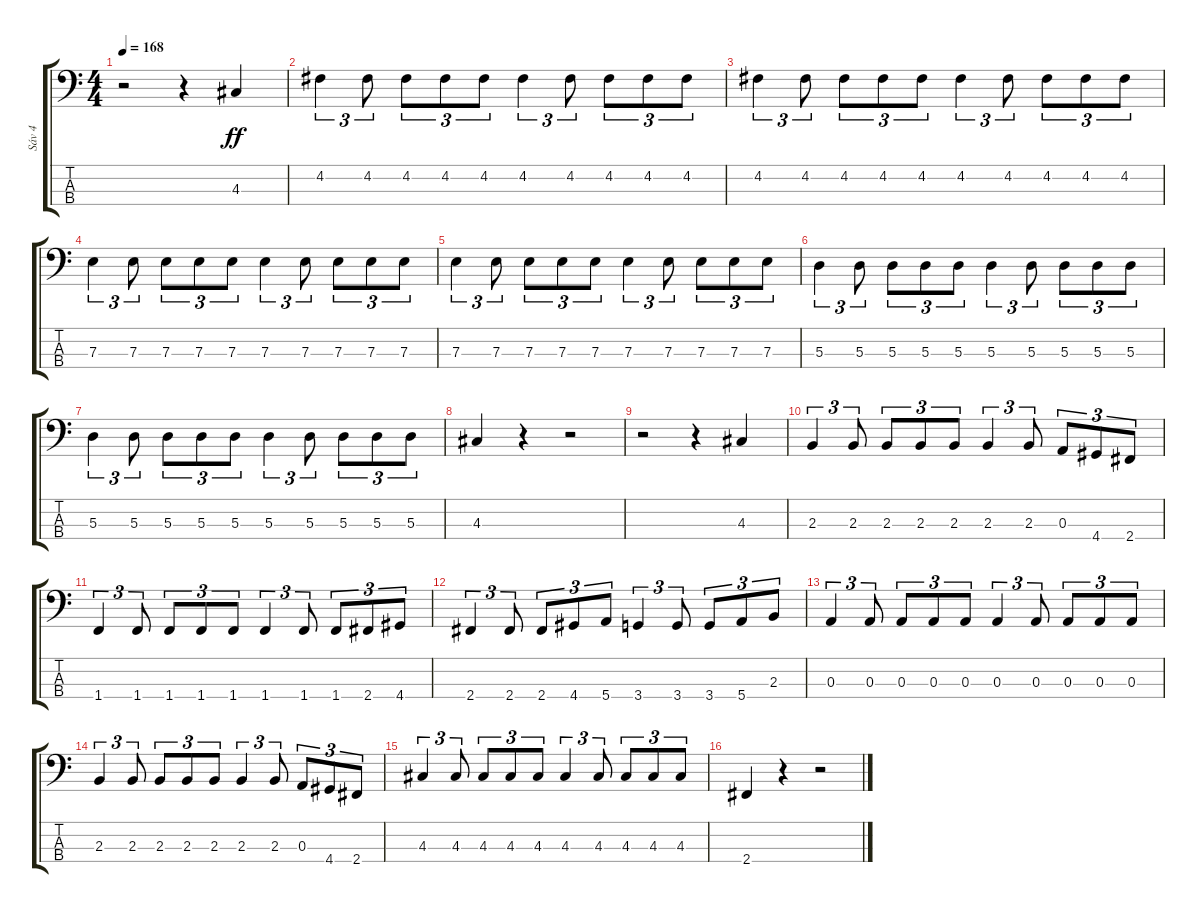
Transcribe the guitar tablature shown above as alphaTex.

\track ("Sáv 4" "Sáv 4") {instrument electricbassfinger}
\staff {score tabs}
\tuning (G2 D2 A1 E1) {hide}
\ts (4 4)
\tempo 168
\clef f4
\ks c
r.2{dy ff} r.4 4.3.4 |
4.2.4{tu (3 2)} 4.2.8{tu (3 2)} 4.2.8{tu (3 2)} 4.2.8{tu (3 2)} 4.2.8{tu (3 2)} 4.2.4{tu (3 2)} 4.2.8{tu (3 2)} 4.2.8{tu (3 2)} 4.2.8{tu (3 2)} 4.2.8{tu (3 2)} |
4.2.4{tu (3 2)} 4.2.8{tu (3 2)} 4.2.8{tu (3 2)} 4.2.8{tu (3 2)} 4.2.8{tu (3 2)} 4.2.4{tu (3 2)} 4.2.8{tu (3 2)} 4.2.8{tu (3 2)} 4.2.8{tu (3 2)} 4.2.8{tu (3 2)} |
7.3.4{tu (3 2)} 7.3.8{tu (3 2)} 7.3.8{tu (3 2)} 7.3.8{tu (3 2)} 7.3.8{tu (3 2)} 7.3.4{tu (3 2)} 7.3.8{tu (3 2)} 7.3.8{tu (3 2)} 7.3.8{tu (3 2)} 7.3.8{tu (3 2)} |
7.3.4{tu (3 2)} 7.3.8{tu (3 2)} 7.3.8{tu (3 2)} 7.3.8{tu (3 2)} 7.3.8{tu (3 2)} 7.3.4{tu (3 2)} 7.3.8{tu (3 2)} 7.3.8{tu (3 2)} 7.3.8{tu (3 2)} 7.3.8{tu (3 2)} |
5.3.4{tu (3 2)} 5.3.8{tu (3 2)} 5.3.8{tu (3 2)} 5.3.8{tu (3 2)} 5.3.8{tu (3 2)} 5.3.4{tu (3 2)} 5.3.8{tu (3 2)} 5.3.8{tu (3 2)} 5.3.8{tu (3 2)} 5.3.8{tu (3 2)} |
5.3.4{tu (3 2)} 5.3.8{tu (3 2)} 5.3.8{tu (3 2)} 5.3.8{tu (3 2)} 5.3.8{tu (3 2)} 5.3.4{tu (3 2)} 5.3.8{tu (3 2)} 5.3.8{tu (3 2)} 5.3.8{tu (3 2)} 5.3.8{tu (3 2)} |
4.3.4 r.4 r.2 |
r.2 r.4 4.3.4 |
2.3.4{tu (3 2)} 2.3.8{tu (3 2)} 2.3.8{tu (3 2)} 2.3.8{tu (3 2)} 2.3.8{tu (3 2)} 2.3.4{tu (3 2)} 2.3.8{tu (3 2)} 0.3.8{tu (3 2)} 4.4.8{tu (3 2)} 2.4.8{tu (3 2)} |
1.4.4{tu (3 2)} 1.4.8{tu (3 2)} 1.4.8{tu (3 2)} 1.4.8{tu (3 2)} 1.4.8{tu (3 2)} 1.4.4{tu (3 2)} 1.4.8{tu (3 2)} 1.4.8{tu (3 2)} 2.4.8{tu (3 2)} 4.4.8{tu (3 2)} |
2.4.4{tu (3 2)} 2.4.8{tu (3 2)} 2.4.8{tu (3 2)} 4.4.8{tu (3 2)} 5.4.8{tu (3 2)} 3.4.4{tu (3 2)} 3.4.8{tu (3 2)} 3.4.8{tu (3 2)} 5.4.8{tu (3 2)} 2.3.8{tu (3 2)} |
0.3.4{tu (3 2)} 0.3.8{tu (3 2)} 0.3.8{tu (3 2)} 0.3.8{tu (3 2)} 0.3.8{tu (3 2)} 0.3.4{tu (3 2)} 0.3.8{tu (3 2)} 0.3.8{tu (3 2)} 0.3.8{tu (3 2)} 0.3.8{tu (3 2)} |
2.3.4{tu (3 2)} 2.3.8{tu (3 2)} 2.3.8{tu (3 2)} 2.3.8{tu (3 2)} 2.3.8{tu (3 2)} 2.3.4{tu (3 2)} 2.3.8{tu (3 2)} 0.3.8{tu (3 2)} 4.4.8{tu (3 2)} 2.4.8{tu (3 2)} |
4.3.4{tu (3 2)} 4.3.8{tu (3 2)} 4.3.8{tu (3 2)} 4.3.8{tu (3 2)} 4.3.8{tu (3 2)} 4.3.4{tu (3 2)} 4.3.8{tu (3 2)} 4.3.8{tu (3 2)} 4.3.8{tu (3 2)} 4.3.8{tu (3 2)} |
2.4.4 r.4 r.2
